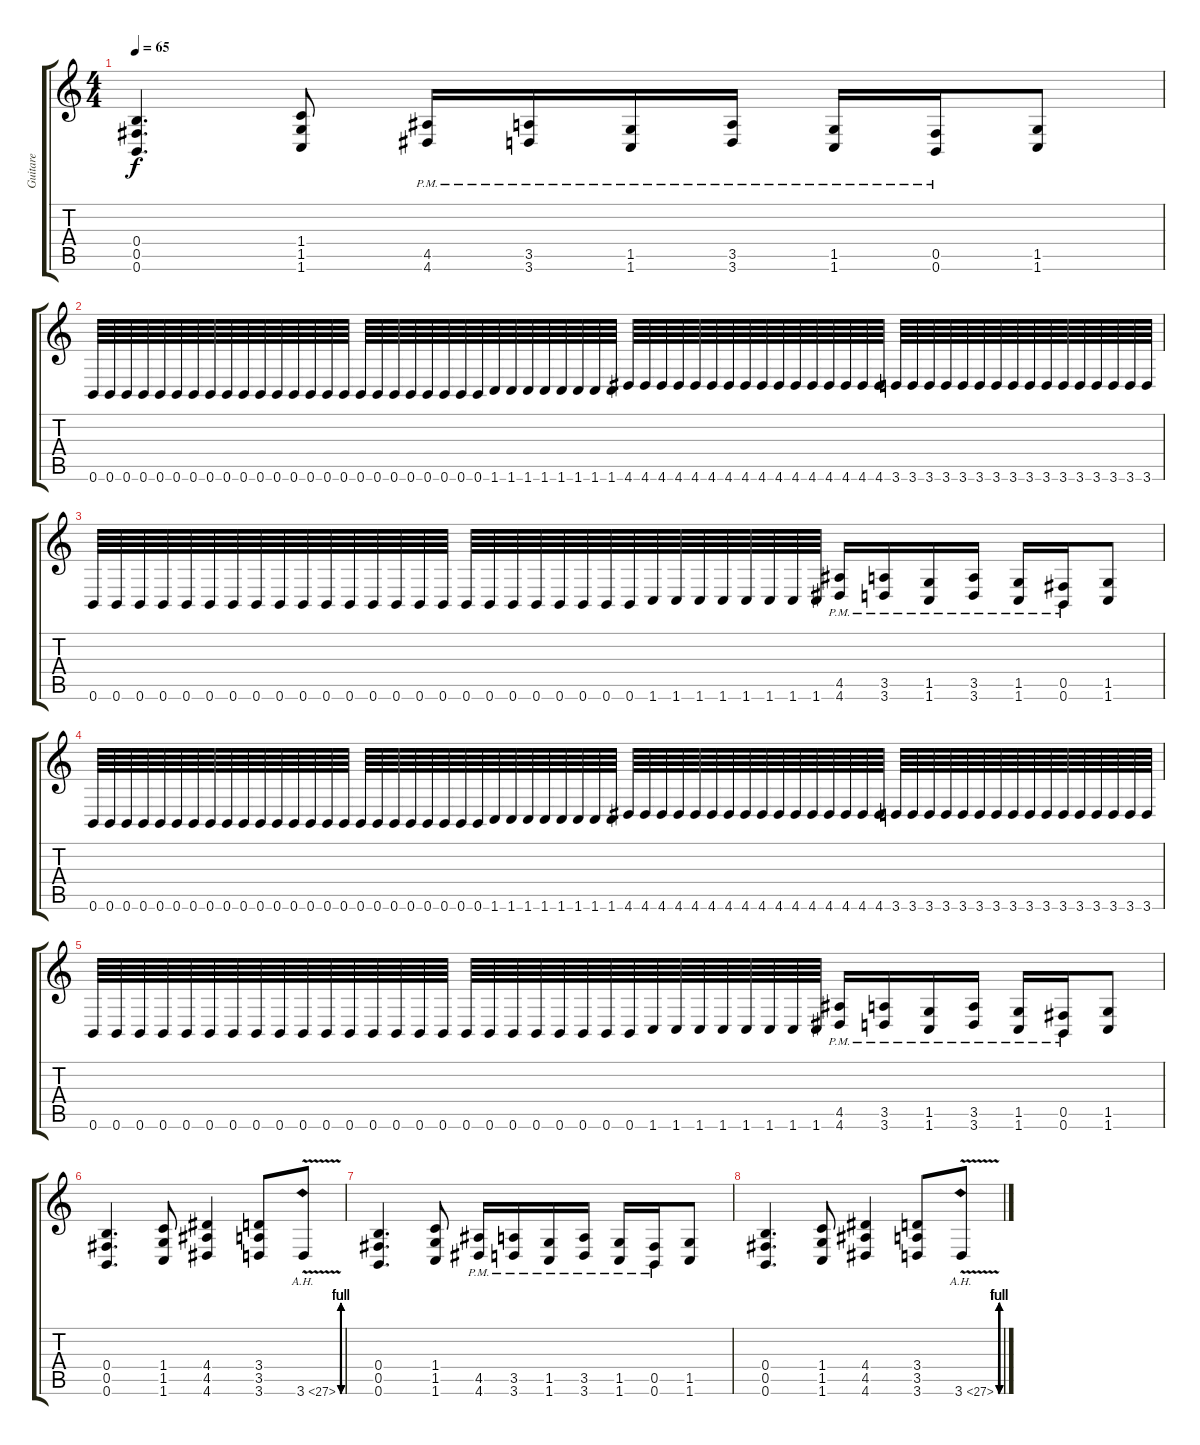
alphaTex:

\track ("Guitare" "Guitare") {instrument distortionguitar}
\staff {score tabs}
\tuning (Db4 Ab3 E3 B2 Gb2 B1) {hide}
\ts (4 4)
\tempo 65
\clef g2
\ks c
(0.4 0.5 0.6).4{d dy f} (1.4 1.5 1.6).8 (4.5{pm} 4.6{pm}).16 (3.5{pm} 3.6{pm}).16 (1.5{pm} 1.6{pm}).16 (3.5{pm} 3.6{pm}).16 (1.5{pm} 1.6{pm}).16 (0.5{pm} 0.6{pm}).16 (1.5 1.6).8 |
0.6.64 0.6.64 0.6.64 0.6.64 0.6.64 0.6.64 0.6.64 0.6.64 0.6.64 0.6.64 0.6.64 0.6.64 0.6.64 0.6.64 0.6.64 0.6.64 0.6.64 0.6.64 0.6.64 0.6.64 0.6.64 0.6.64 0.6.64 0.6.64 1.6.64 1.6.64 1.6.64 1.6.64 1.6.64 1.6.64 1.6.64 1.6.64 4.6.64 4.6.64 4.6.64 4.6.64 4.6.64 4.6.64 4.6.64 4.6.64 4.6.64 4.6.64 4.6.64 4.6.64 4.6.64 4.6.64 4.6.64 4.6.64 3.6.64 3.6.64 3.6.64 3.6.64 3.6.64 3.6.64 3.6.64 3.6.64 3.6.64 3.6.64 3.6.64 3.6.64 3.6.64 3.6.64 3.6.64 3.6.64 |
0.6.64 0.6.64 0.6.64 0.6.64 0.6.64 0.6.64 0.6.64 0.6.64 0.6.64 0.6.64 0.6.64 0.6.64 0.6.64 0.6.64 0.6.64 0.6.64 0.6.64 0.6.64 0.6.64 0.6.64 0.6.64 0.6.64 0.6.64 0.6.64 1.6.64 1.6.64 1.6.64 1.6.64 1.6.64 1.6.64 1.6.64 1.6.64 (4.5{pm} 4.6{pm}).16 (3.5{pm} 3.6{pm}).16 (1.5{pm} 1.6{pm}).16 (3.5{pm} 3.6{pm}).16 (1.5{pm} 1.6{pm}).16 (0.5{pm} 0.6{pm}).16 (1.5 1.6).8 |
0.6.64 0.6.64 0.6.64 0.6.64 0.6.64 0.6.64 0.6.64 0.6.64 0.6.64 0.6.64 0.6.64 0.6.64 0.6.64 0.6.64 0.6.64 0.6.64 0.6.64 0.6.64 0.6.64 0.6.64 0.6.64 0.6.64 0.6.64 0.6.64 1.6.64 1.6.64 1.6.64 1.6.64 1.6.64 1.6.64 1.6.64 1.6.64 4.6.64 4.6.64 4.6.64 4.6.64 4.6.64 4.6.64 4.6.64 4.6.64 4.6.64 4.6.64 4.6.64 4.6.64 4.6.64 4.6.64 4.6.64 4.6.64 3.6.64 3.6.64 3.6.64 3.6.64 3.6.64 3.6.64 3.6.64 3.6.64 3.6.64 3.6.64 3.6.64 3.6.64 3.6.64 3.6.64 3.6.64 3.6.64 |
0.6.64 0.6.64 0.6.64 0.6.64 0.6.64 0.6.64 0.6.64 0.6.64 0.6.64 0.6.64 0.6.64 0.6.64 0.6.64 0.6.64 0.6.64 0.6.64 0.6.64 0.6.64 0.6.64 0.6.64 0.6.64 0.6.64 0.6.64 0.6.64 1.6.64 1.6.64 1.6.64 1.6.64 1.6.64 1.6.64 1.6.64 1.6.64 (4.5{pm} 4.6{pm}).16 (3.5{pm} 3.6{pm}).16 (1.5{pm} 1.6{pm}).16 (3.5{pm} 3.6{pm}).16 (1.5{pm} 1.6{pm}).16 (0.5{pm} 0.6{pm}).16 (1.5 1.6).8 |
(0.4 0.5 0.6).4{d} (1.4 1.5 1.6).8 (4.4 4.5 4.6).4 (3.4 3.5 3.6).8 3.6{be (custom 0 0 10 4 19 0 30 4 40 0 50 4 60 0) ah 24 v}.8 |
(0.4 0.5 0.6).4{d} (1.4 1.5 1.6).8 (4.5{pm} 4.6{pm}).16 (3.5{pm} 3.6{pm}).16 (1.5{pm} 1.6{pm}).16 (3.5{pm} 3.6{pm}).16 (1.5{pm} 1.6{pm}).16 (0.5{pm} 0.6{pm}).16 (1.5 1.6).8 |
(0.4 0.5 0.6).4{d} (1.4 1.5 1.6).8 (4.4 4.5 4.6).4 (3.4 3.5 3.6).8 3.6{be (custom 0 0 10 4 19 0 30 4 40 0 50 4 60 0) ah 24 v}.8
